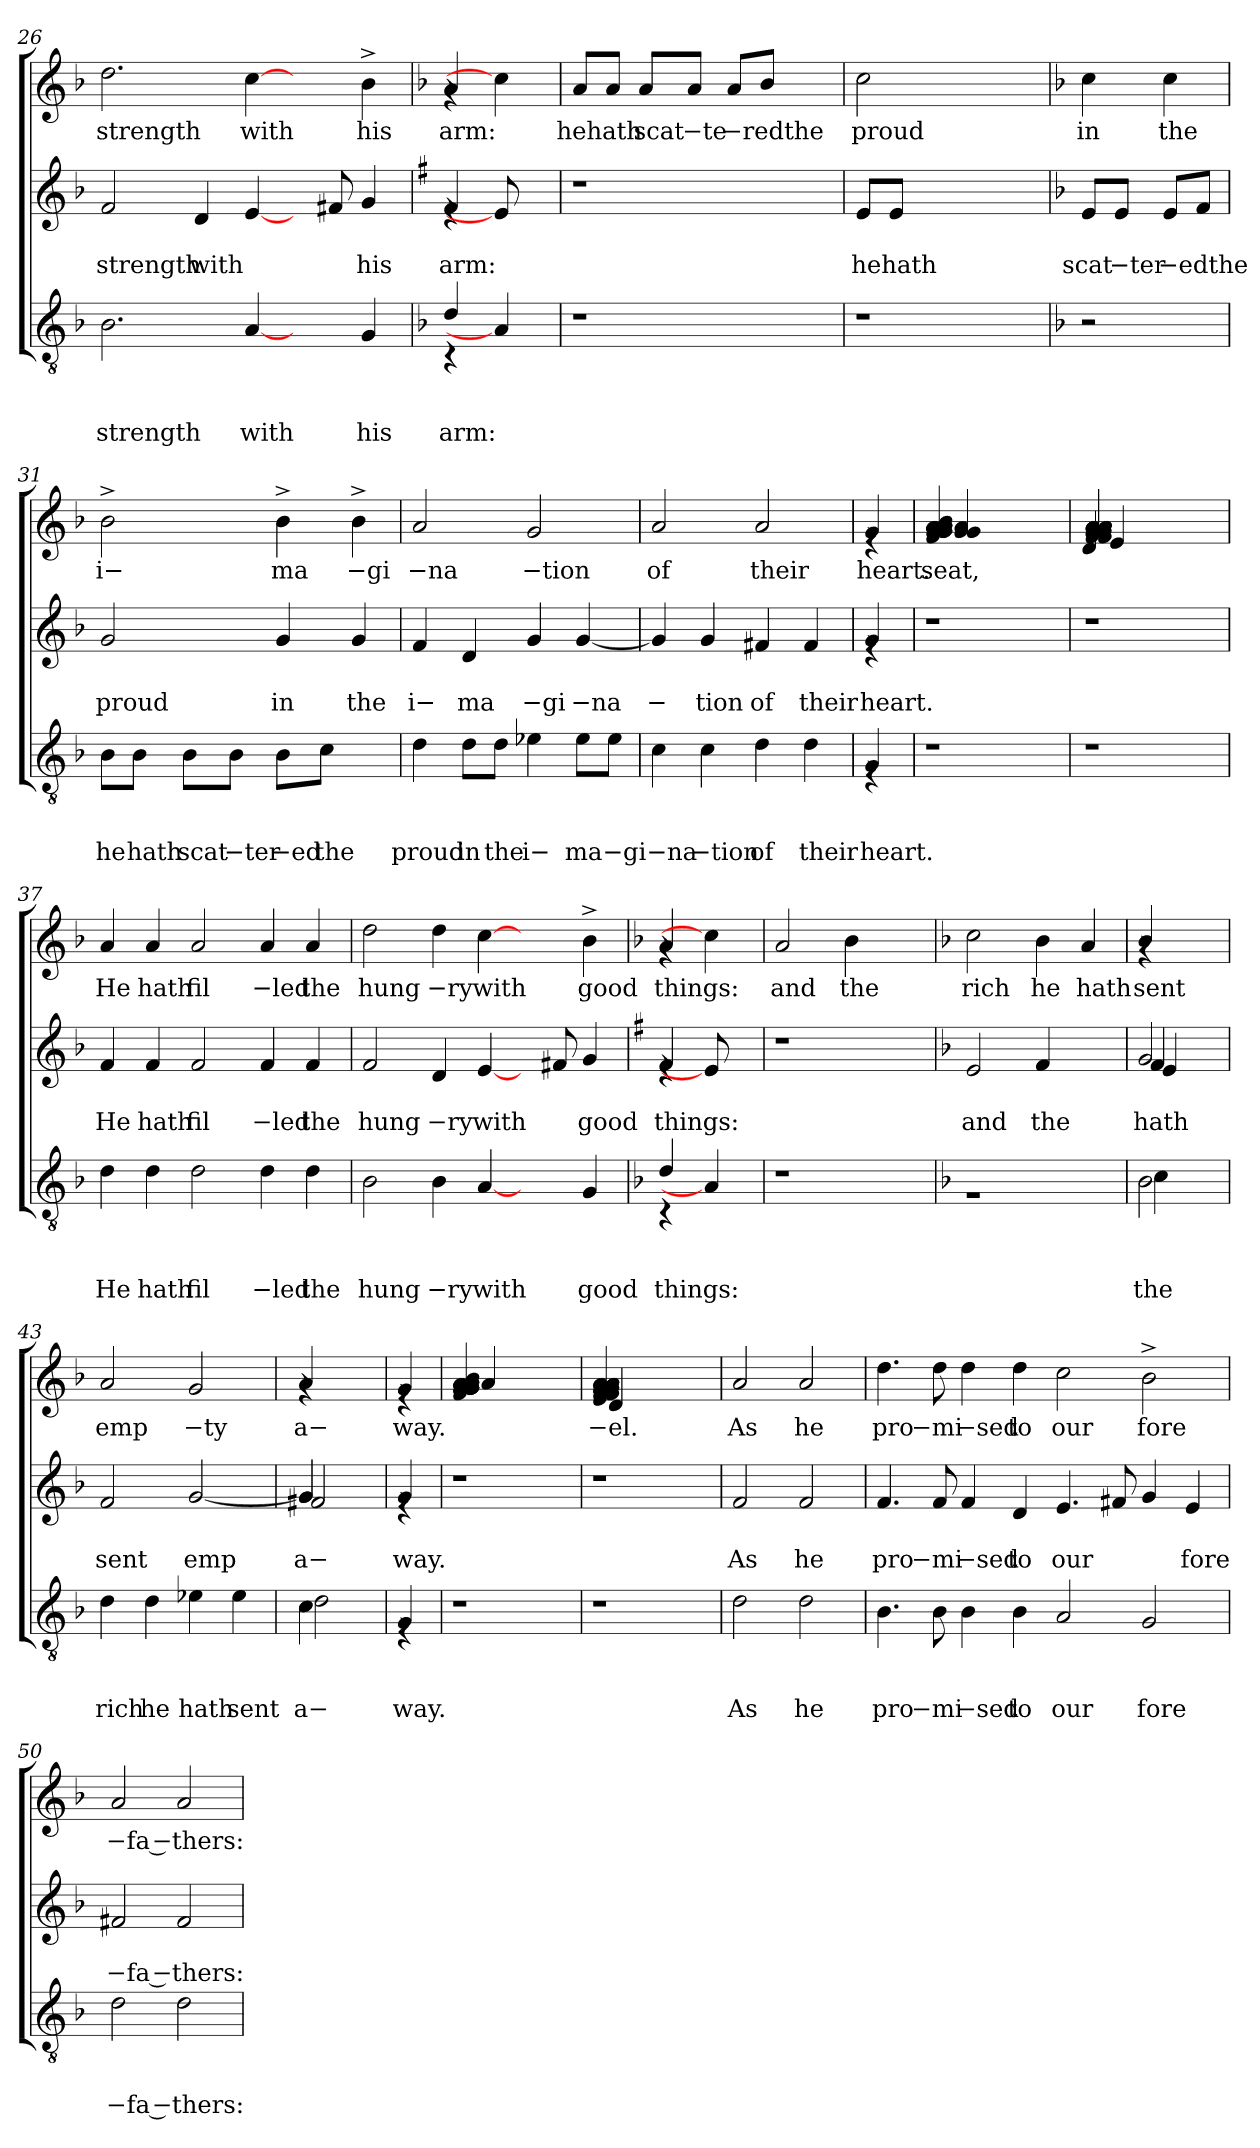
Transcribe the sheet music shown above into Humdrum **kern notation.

**kern	**text	**text	**text	**kern	**text	**text	**kern	**text
*part3	*part3	*part3	*part3	*part2	*part2	*part2	*part1	*part1
*staff3	*staff3	*staff3	*staff3	*staff2	*staff2	*staff2	*staff1	*staff1
*clefGv2	*	*	*	*clefG2	*	*	*clefG2	*
*k[b-]	*	*	*	*k[b-]	*	*	*k[b-]	*
*F:	*	*	*	*F:	*	*	*F:	*
=26	=26	=26	=26	=26	=26	=26	=26	=26
!	!	!	!LO:LY:b	!	!	!LO:LY:b	!	!LO:LY:b
2.B-\	.	.	strength	2f/	.	strength	2.dd\	strength
!	!	!	!	!	!	!LO:LY:b	!	!
.	.	.	.	4d/	.	with	.	.
!	!	!	!LO:LY:b	!	!	!	!	!LO:LY:b
[4A/	.	.	with	[4e/	.	.	[4cc\	with
4ryy	.	.	.	8ryy	.	.	4ryy	.
.	.	.	.	8f#X/	.	.	.	.
!	!	!	!LO:LY:b	!	!	!LO:LY:b	!	!LO:LY:b
4G/	.	.	his	4g/	.	his	4b-^>\	his
=27	=27	=27	=27	=27	=27	=27	=27	=27
*	*	*	*	*k[f#]	*	*	*	*
*	*	*	*	*G:	*	*	*	*
!LO:N:head=solid	!	!	!LO:LY:b	!LO:N:head=solid	!	!LO:LY:b	!LO:N:head=solid	!LO:LY:b
*^	*	*	*	*^	*	*	*^	*
4d/	4rC	.	.	arm:	4f#/	4rd	.	arm:	4a/	4rf	arm:
4A/]	4ryy	.	.	.	8e/]	8ryy	.	.	4cc\]	4ryy	.
.	.	.	.	.	8ryy	8ryy	.	.	.	.	.
*v	*v	*	*	*	*	*	*	*	*v	*v	*
=28	=28	=28	=28	=28	=28	=28	=28	=28	=28
!LO:N:vis=1	!	!	!	!LO:N:vis=1	!	!	!	!	!LO:LY:b
*	*	*	*	*v	*v	*	*	*	*
1r	.	.	.	1r	.	.	8a/L	hehath
.	.	.	.	.	.	.	8a/J	.
!	!	!	!	!	!	!	!	!LO:LY:b
.	.	.	.	.	.	.	8a/L	scat
!	!	!	!	!	!	!	!	!LO:LY:b:rj
.	.	.	.	.	.	.	8a/J	−te
!	!	!	!	!	!	!	!	!LO:LY:b:rj
.	.	.	.	.	.	.	8a/L	−redthe
.	.	.	.	.	.	.	8b-/J	.
.	.	.	.	.	.	.	4ryy	.
=29	=29	=29	=29	=29	=29	=29	=29	=29
!	!	!	!	!	!	!LO:LY:b	!	!LO:LY:b
1r	.	.	.	8e/L	.	hehath	2cc\	proud
.	.	.	.	8e/J	.	.	.	.
.	.	.	.	2.ryy	.	.	.	.
.	.	.	.	.	.	.	2ryy	.
!!LO:LB:g=z
=30	=30	=30	=30	=30	=30	=30	=30	=30
*	*	*	*	*k[b-]	*	*	*	*
*	*	*	*	*F:	*	*	*	*
!	!	!	!	!	!	!LO:LY:b	!	!LO:LY:b
2r	.	.	.	8e/L	.	scat	4cc\	in
!	!	!	!	!	!	!LO:LY:b:rj	!	!
.	.	.	.	8e/J	.	−ter	.	.
!	!	!	!	!	!	!LO:LY:b:rj	!	!LO:LY:b
.	.	.	.	8e/L	.	−edthe	4cc\	the
.	.	.	.	8f/J	.	.	.	.
=31	=31	=31	=31	=31	=31	=31	=31	=31
!	!	!	!LO:LY:b	!	!	!LO:LY:b	!	!LO:LY:b
8B-\L	.	.	he	2g/	.	proud	2b-^>\	i−
!	!	!	!LO:LY:b	!	!	!	!	!
8B-\J	.	.	hath	.	.	.	.	.
!	!	!	!LO:LY:b	!	!	!	!	!
8B-\L	.	.	scat	.	.	.	.	.
!	!	!	!LO:LY:b:rj	!	!	!	!	!
8B-\J	.	.	−ter	.	.	.	.	.
!	!	!	!LO:LY:b:rj	!	!	!LO:LY:b	!	!LO:LY:b
8B-\L	.	.	−ed	4g/	.	in	4b-^>\	ma
!	!	!	!LO:LY:b	!	!	!	!	!
8c\J	.	.	the	.	.	.	.	.
!	!	!	!	!	!	!LO:LY:b	!	!LO:LY:b:rj
4ryy	.	.	.	4g/	.	the	4b-^>\	−gi
=32	=32	=32	=32	=32	=32	=32	=32	=32
!	!	!	!LO:LY:b	!	!	!LO:LY:b	!	!LO:LY:b:rj
4d\	.	.	proud	4f/	.	i−	2a/	−na
!	!	!	!LO:LY:b	!	!	!LO:LY:b	!	!
8d\L	.	.	in	4d/	.	ma	.	.
!	!	!	!LO:LY:b	!	!	!	!	!
8d\J	.	.	the	.	.	.	.	.
!	!	!	!LO:LY:b	!	!	!LO:LY:b:rj	!	!LO:LY:b:rj
4e-X\	.	.	i−	4g/	.	−gi	2g/	−tion
!	!	!	!LO:LY:b	!	!	!LO:LY:b:rj	!	!
8e-\L	.	.	ma	[<4g/	.	−na	.	.
!	!	!	!LO:LY:b:rj	!	!	!	!	!
8e-\J	.	.	−gi	.	.	.	.	.
=33	=33	=33	=33	=33	=33	=33	=33	=33
!	!	!	!LO:LY:b:rj	!	!	!LO:LY:b	!	!LO:LY:b
4c\	.	.	−na	4g/]	.	−	2a/	of
!	!	!	!LO:LY:b:rj	!	!	!LO:LY:b	!	!
4c\	.	.	−tion	4g/	.	tion	.	.
!	!	!	!LO:LY:b	!	!	!LO:LY:b	!	!LO:LY:b
4d\	.	.	of	4f#X/	.	of	2a/	their
!	!	!	!LO:LY:b	!	!	!LO:LY:b	!	!
4d\	.	.	their	4f#/	.	their	.	.
=34	=34	=34	=34	=34	=34	=34	=34	=34
!LO:N:head=solid	!	!	!LO:LY:b	!LO:N:head=solid	!	!LO:LY:b	!LO:N:head=solid	!LO:LY:b
*^	*	*	*	*^	*	*	*^	*
4G/	4rE	.	.	heart.	4g/	4re	.	heart.	4g/	4re	heart.
!!LO:PB:g=z	!!
=35	=35	=35	=35	=35	=35	=35	=35	=35	=35	=35	=35
!	!	!	!	!	!	!	!	!	!	!	!LO:LY:b
!	!	!	!	!	!	!	!	!	!	!	!LO:LY:b
*v	*v	*	*	*	*	*	*	*	*	*	*
*	*	*	*	*v	*v	*	*	*	*	*
1r	.	.	.	1r	.	.	(<4f/ 4g/ 4g/ 4g/ 4a/ 4a/ 4a/ 4a/ 4a/ 4a/ 4a/ 4b-/	4g/ 4g/ 4a/)	seat,
.	.	.	.	.	.	.	2.ryy	2.ryy	.
=36	=36	=36	=36	=36	=36	=36	=36	=36	=36
!	!	!	!	!	!	!	!	!	!LO:LY:b
*	*	*	*	*	*	*	*	*^	*
1r	.	.	.	1r	.	.	(<4f/ 4f/ 4g/ 4g/ 4g/ 4a/ 4a/ 4a/ 4a/ 4a/ 4a/ 4a/	4d/)	4e/	.
.	.	.	.	.	.	.	2.ryy	2.ryy	2.ryy	.
!!LO:LB:g=z
=37	=37	=37	=37	=37	=37	=37	=37	=37	=37	=37
!	!	!	!LO:LY:b	!	!	!LO:LY:b	!	!	!	!LO:LY:b
*	*	*	*	*	*	*	*v	*v	*v	*
4d\	.	.	He	4f/	.	He	4a/	He
!	!	!	!LO:LY:b	!	!	!LO:LY:b	!	!LO:LY:b
4d\	.	.	hath	4f/	.	hath	4a/	hath
!	!	!	!LO:LY:b	!	!	!LO:LY:b	!	!LO:LY:b
2d\	.	.	fil	2f/	.	fil	2a/	fil
!	!	!	!LO:LY:b:rj	!	!	!LO:LY:b:rj	!	!LO:LY:b:rj
4d\	.	.	−led	4f/	.	−led	4a/	−led
!	!	!	!LO:LY:b	!	!	!LO:LY:b	!	!LO:LY:b
4d\	.	.	the	4f/	.	the	4a/	the
=38	=38	=38	=38	=38	=38	=38	=38	=38
!	!	!	!LO:LY:b	!	!	!LO:LY:b	!	!LO:LY:b
2B-\	.	.	hung	2f/	.	hung	2dd\	hung
!	!	!	!LO:LY:b:rj	!	!	!LO:LY:b:rj	!	!LO:LY:b:rj
4B-\	.	.	−ry	4d/	.	−ry	4dd\	−ry
!	!	!	!LO:LY:b	!	!	!LO:LY:b	!	!LO:LY:b
[4A/	.	.	with	[4e/	.	with	[4cc\	with
4ryy	.	.	.	8ryy	.	.	4ryy	.
.	.	.	.	8f#X/	.	.	.	.
!	!	!	!LO:LY:b	!	!	!LO:LY:b	!	!LO:LY:b
4G/	.	.	good	4g/	.	good	4b-^>\	good
=39	=39	=39	=39	=39	=39	=39	=39	=39
*	*	*	*	*k[f#]	*	*	*	*
*	*	*	*	*G:	*	*	*	*
!LO:N:head=solid	!	!	!LO:LY:b	!LO:N:head=solid	!	!LO:LY:b	!LO:N:head=solid	!LO:LY:b
*^	*	*	*	*^	*	*	*^	*
4d/	4rC	.	.	things:	4f#/	4rd	.	things:	4a/	4rf	things:
4A/]	4ryy	.	.	.	8e/]	8ryy	.	.	4cc\]	4ryy	.
.	.	.	.	.	8ryy	8ryy	.	.	.	.	.
*v	*v	*	*	*	*	*	*	*	*v	*v	*
=40	=40	=40	=40	=40	=40	=40	=40	=40	=40
!LO:N:vis=1	!	!	!	!LO:N:vis=1	!	!	!	!	!LO:LY:b
*	*	*	*	*v	*v	*	*	*	*
1r	.	.	.	1r	.	.	2a/	and
!	!	!	!	!	!	!	!	!LO:LY:b
.	.	.	.	.	.	.	4b-\	the
.	.	.	.	.	.	.	4ryy	.
!!LO:LB:g=z
=41	=41	=41	=41	=41	=41	=41	=41	=41
*	*	*	*	*k[b-]	*	*	*	*
*	*	*	*	*F:	*	*	*	*
!	!	!	!	!	!	!LO:LY:b	!	!LO:LY:b
1rA	.	.	.	2e/	.	and	2cc\	rich
!	!	!	!	!	!	!LO:LY:b	!	!LO:LY:b
.	.	.	.	4f/	.	the	4b-\	he
!	!	!	!	!	!	!	!	!LO:LY:b
.	.	.	.	4ryy	.	.	4a/	hath
=42	=42	=42	=42	=42	=42	=42	=42	=42
!	!	!	!LO:LY:b	!	!	!	!	!
*^	*	*	*	*	*	*	*	*
!	!	!	!	!LO:LY:b	!	!	!LO:LY:b	!	!
*	*	*	*	*	*^	*	*	*	*
!	!	!	!	!	!	!	!	!LO:LY:b	!	!
*	*	*	*	*	*	*^	*	*	*	*
!	!	!	!	!	!	!	!	!	!LO:LY:b	!LO:N:head=solid	!LO:LY:b
*	*	*	*	*	*	*	*	*	*	*^	*
2B-\	4c\	.	.	the	2g/	4f/	4e/	.	hath	4b-/	4rg	sent
.	4ryy	.	.	.	.	4ryy	4ryy	.	.	4ryy	4ryy	.
=43	=43	=43	=43	=43	=43	=43	=43	=43	=43	=43	=43	=43
!	!	!	!	!LO:LY:b	!	!	!	!	!LO:LY:b	!	!	!LO:LY:b
*v	*v	*	*	*	*	*	*	*	*	*v	*v	*
*	*	*	*	*v	*v	*v	*	*	*	*
4d\	.	.	rich	2f/	.	sent	2a/	emp
!	!	!	!LO:LY:b	!	!	!	!	!
4d\	.	.	he	.	.	.	.	.
!	!	!	!LO:LY:b	!	!	!LO:LY:b	!	!LO:LY:b:rj
4e-X\	.	.	hath	[<2g/	.	emp	2g/	−ty
!	!	!	!LO:LY:b	!	!	!	!	!
4e-\	.	.	sent	.	.	.	.	.
=44	=44	=44	=44	=44	=44	=44	=44	=44
!	!	!	!LO:LY:b	!	!	!	!	!
*^	*	*	*	*	*	*	*	*
!	!	!	!	!LO:LY:b:rj	!	!	!	!	!
*	*^	*	*	*	*	*	*	*	*
!	!	!	!	!	!LO:LY:b	!	!	!LO:LY:b	!	!
*	*	*	*	*	*	*^	*	*	*	*
!	!	!	!	!	!	!	!	!	!LO:LY:b	!	!
*	*	*	*	*	*	*	*^	*	*	*	*
!	!	!	!	!	!	!	!	!	!	!LO:LY:b	!LO:N:head=solid	!LO:LY:b
*	*	*	*	*	*	*	*	*	*	*	*^	*
4c\	4c\	2d\	.	.	a−	4g/]	4g/	2f#X/	.	a−	4a/	4rf	a−
4ryy	4ryy	.	.	.	.	4ryy	4ryy	.	.	.	4ryy	4ryy	.
*	*v	*v	*	*	*	*	*	*	*	*	*	*	*
*	*	*	*	*	*	*v	*v	*	*	*	*	*
=45	=45	=45	=45	=45	=45	=45	=45	=45	=45	=45	=45
!LO:N:head=solid	!	!	!	!LO:LY:b	!LO:N:head=solid	!	!	!LO:LY:b	!LO:N:head=solid	!	!LO:LY:b
4G/	4rE	.	.	way.	4g/	4re	.	way.	4g/	4re	way.
!!LO:LB:g=z	!!
=46	=46	=46	=46	=46	=46	=46	=46	=46	=46	=46	=46
!	!	!	!	!	!	!	!	!	!	!	!LO:LY:b
*v	*v	*	*	*	*	*	*	*	*	*	*
*	*	*	*	*v	*v	*	*	*	*	*
1r	.	.	.	1r	.	.	(<4f/ 4g/ 4g/ 4g/ 4g/ 4g/ 4a/ 4a/ 4a/ 4a/ 4a/ 4b-/	4a/)	.
.	.	.	.	.	.	.	2.ryy	2.ryy	.
=47	=47	=47	=47	=47	=47	=47	=47	=47	=47
!	!	!	!	!	!	!	!	!	!LO:LY:b
1r	.	.	.	1r	.	.	(<4e/ 4f/ 4f/ 4g/ 4g/ 4g/ 4g/ 4a/ 4a/ 4a/ 4a/ 4a/	4d/)	−el.
.	.	.	.	.	.	.	2.ryy	2.ryy	.
!!LO:LB:g=z
=48	=48	=48	=48	=48	=48	=48	=48	=48	=48
!	!	!	!LO:LY:b	!	!	!LO:LY:b	!	!	!LO:LY:b
*	*	*	*	*	*	*	*v	*v	*
2d\	.	.	As	2f/	.	As	2a/	As
!	!	!	!LO:LY:b	!	!	!LO:LY:b	!	!LO:LY:b
2d\	.	.	he	2f/	.	he	2a/	he
=49	=49	=49	=49	=49	=49	=49	=49	=49
!	!	!	!LO:LY:b	!	!	!LO:LY:b	!	!LO:LY:b
4.B-\	.	.	pro	4.f/	.	pro	4.dd\	pro
!	!	!	!LO:LY:b:rj	!	!	!LO:LY:b:rj	!	!LO:LY:b:rj
8B-\	.	.	−mi	8f/	.	−mi	8dd\	−mi
!	!	!	!LO:LY:b:rj	!	!	!LO:LY:b:rj	!	!LO:LY:b:rj
4B-\	.	.	−sed	4f/	.	−sed	4dd\	−sed
!	!	!	!LO:LY:b	!	!	!LO:LY:b	!	!LO:LY:b
4B-\	.	.	to	4d/	.	to	4dd\	to
!	!	!	!LO:LY:b	!	!	!LO:LY:b	!	!LO:LY:b
2A/	.	.	our	4.e/	.	our	2cc\	our
.	.	.	.	8f#X/	.	.	.	.
!	!	!	!LO:LY:b	!	!	!	!	!LO:LY:b
2G/	.	.	fore	4g/	.	.	2b-^>\	fore
!	!	!	!	!	!	!LO:LY:b	!	!
.	.	.	.	4e/	.	fore	.	.
=50	=50	=50	=50	=50	=50	=50	=50	=50
!	!	!	!LO:LY:b:rj	!	!	!LO:LY:b:rj	!	!LO:LY:b:rj
2d\	.	.	−fa −	2f#X/	.	−fa −	2a/	−fa −
!	!	!	!LO:LY:b	!	!	!LO:LY:b	!	!LO:LY:b
2d\	.	.	thers:	2f#/	.	thers:	2a/	thers:
=	=	=	=	=	=	=	=	=
*-	*-	*-	*-	*-	*-	*-	*-	*-
